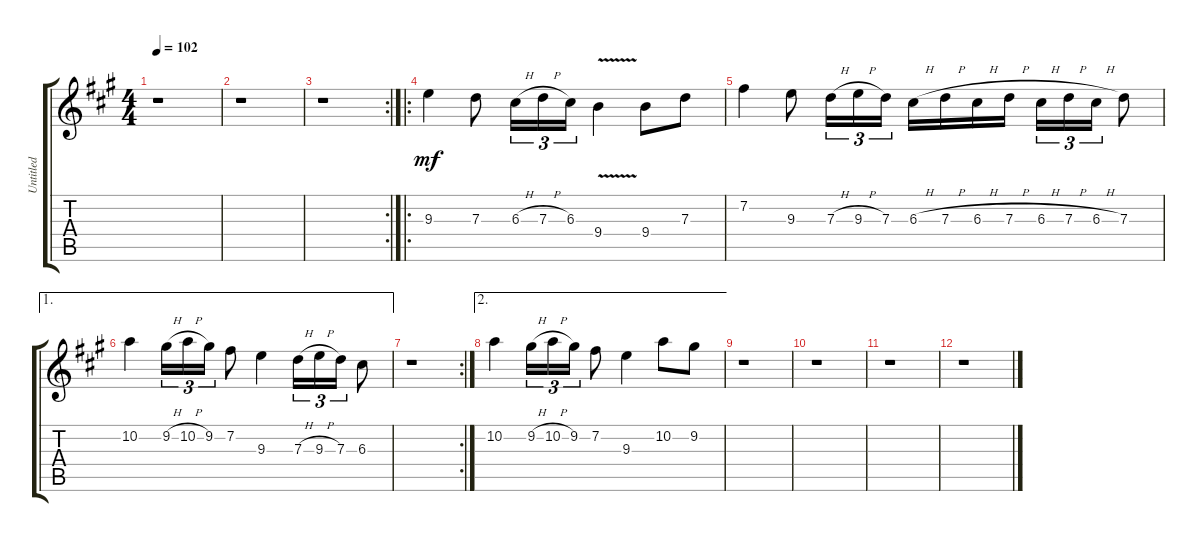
\track ("Untitled" "Untitled") {instrument distortionguitar}
\staff {score tabs}
\tuning (E4 B3 G3 D3 A2 E2) {hide}
\ts (4 4)
\tempo 102
\clef g2
\ks a
r.1{dy ff} |
r.1 |
\rc 2
r.1 |
\ro
9.3.4{dy mf} 7.3.8 6.3{h}.16{tu (3 2)} 7.3{h}.16{tu (3 2)} 6.3.16{tu (3 2)} 9.4{v}.4 9.4.8 7.3.8 |
7.2.4 9.3.8 7.3{h}.16{tu (3 2)} 9.3{h}.16{tu (3 2)} 7.3.16{tu (3 2)} 6.3{h}.16 7.3{h}.16 6.3{h}.16 7.3{h}.16 6.3{h}.16{tu (3 2)} 7.3{h}.16{tu (3 2)} 6.3{h}.16{tu (3 2)} 7.3.8 |
\ae 1
10.2.4 9.2{h}.16{tu (3 2)} 10.2{h}.16{tu (3 2)} 9.2.16{tu (3 2)} 7.2.8 9.3.4 7.3{h}.16{tu (3 2)} 9.3{h}.16{tu (3 2)} 7.3.16{tu (3 2)} 6.3.8 |
\rc 2
r.1 |
\ae 2
10.2.4 9.2{h}.16{tu (3 2)} 10.2{h}.16{tu (3 2)} 9.2.16{tu (3 2)} 7.2.8 9.3.4 10.2.8 9.2.8 |
r.1 |
r.1 |
r.1 |
r.1
